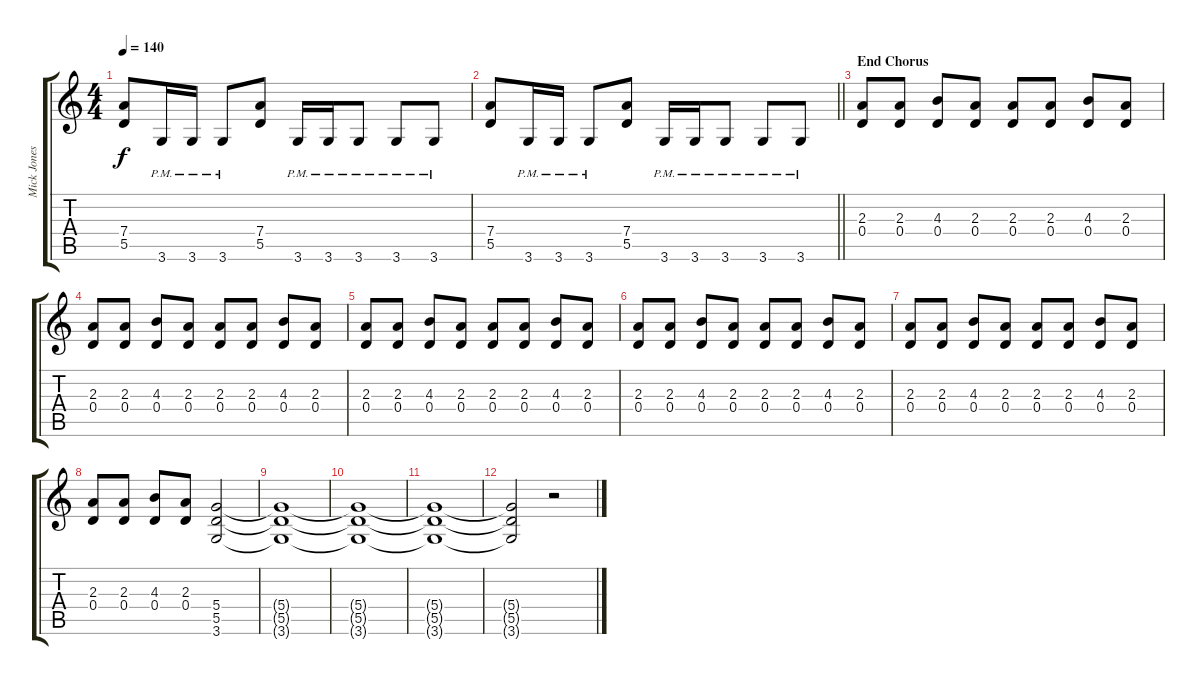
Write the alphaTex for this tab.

\track ("Mick Jones (Gtr.II)" "Mick Jones") {instrument distortionguitar}
\staff {score tabs}
\tuning (E4 B3 G3 D3 A2 E2) {hide}
\ts (4 4)
\tempo 140
\clef g2
\ks c
(7.4 5.5).8{dy f} 3.6{pm}.16 3.6{pm}.16 3.6{pm}.8 (7.4 5.5).8 3.6{pm}.16 3.6{pm}.16 3.6{pm}.8 3.6{pm}.8 3.6{pm}.8 |
\barLineRight lightlight
(7.4 5.5).8 3.6{pm}.16 3.6{pm}.16 3.6{pm}.8 (7.4 5.5).8 3.6{pm}.16 3.6{pm}.16 3.6{pm}.8 3.6{pm}.8 3.6{pm}.8 |
\section ("" "End Chorus")
(2.3 0.4).8 (2.3 0.4).8 (4.3 0.4).8 (2.3 0.4).8 (2.3 0.4).8 (2.3 0.4).8 (4.3 0.4).8 (2.3 0.4).8 |
(2.3 0.4).8 (2.3 0.4).8 (4.3 0.4).8 (2.3 0.4).8 (2.3 0.4).8 (2.3 0.4).8 (4.3 0.4).8 (2.3 0.4).8 |
(2.3 0.4).8 (2.3 0.4).8 (4.3 0.4).8 (2.3 0.4).8 (2.3 0.4).8 (2.3 0.4).8 (4.3 0.4).8 (2.3 0.4).8 |
(2.3 0.4).8 (2.3 0.4).8 (4.3 0.4).8 (2.3 0.4).8 (2.3 0.4).8 (2.3 0.4).8 (4.3 0.4).8 (2.3 0.4).8 |
(2.3 0.4).8 (2.3 0.4).8 (4.3 0.4).8 (2.3 0.4).8 (2.3 0.4).8 (2.3 0.4).8 (4.3 0.4).8 (2.3 0.4).8 |
(2.3 0.4).8 (2.3 0.4).8 (4.3 0.4).8 (2.3 0.4).8 (5.4 5.5 3.6).2 |
(5.4{t} 5.5{t} 3.6{t}).1 |
(5.4{t} 5.5{t} 3.6{t}).1 |
(5.4{t} 5.5{t} 3.6{t}).1 |
(5.4{t} 5.5{t} 3.6{t}).2 r.2
